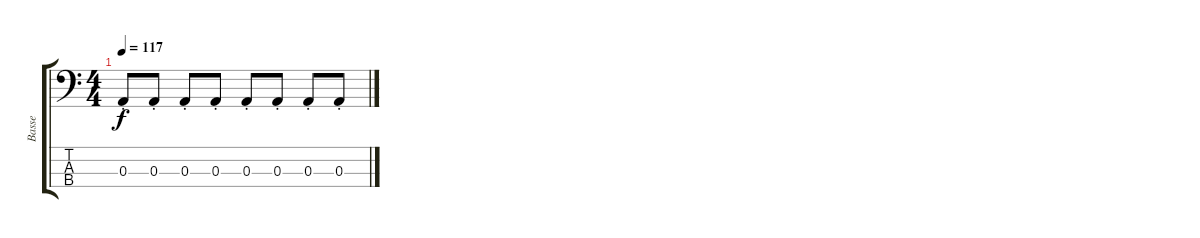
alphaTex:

\track ("Basse" "Basse") {instrument electricbassfinger}
\staff {score tabs}
\tuning (G2 D2 A1 E1) {hide}
\ts (4 4)
\tempo 117
\clef f4
\ks c
0.3{st}.8{dy f} 0.3{st}.8 0.3{st}.8 0.3{st}.8 0.3{st}.8 0.3{st}.8 0.3{st}.8 0.3{st}.8
